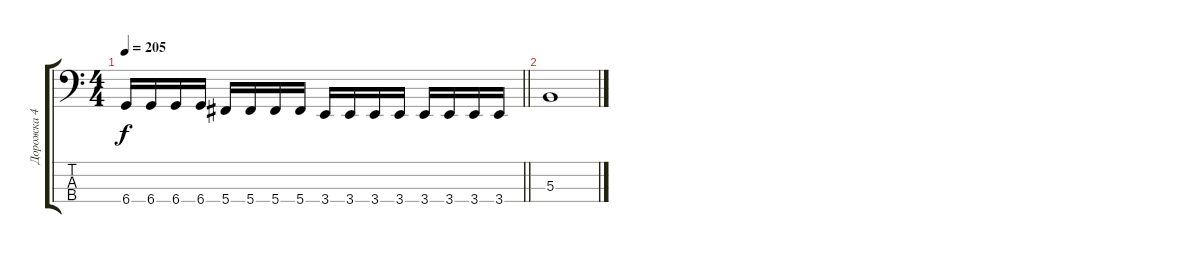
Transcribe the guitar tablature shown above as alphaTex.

\track ("Дорожка 4" "Дорожка 4") {instrument electricbasspick}
\staff {score tabs}
\tuning (E2 B1 Gb1 Db1) {hide}
\ts (4 4)
\tempo 205
\clef f4
\barLineRight lightlight
\ks c
6.4.16{dy f} 6.4.16 6.4.16 6.4.16 5.4.16 5.4.16 5.4.16 5.4.16 3.4.16 3.4.16 3.4.16 3.4.16 3.4.16 3.4.16 3.4.16 3.4.16 |
5.3.1
